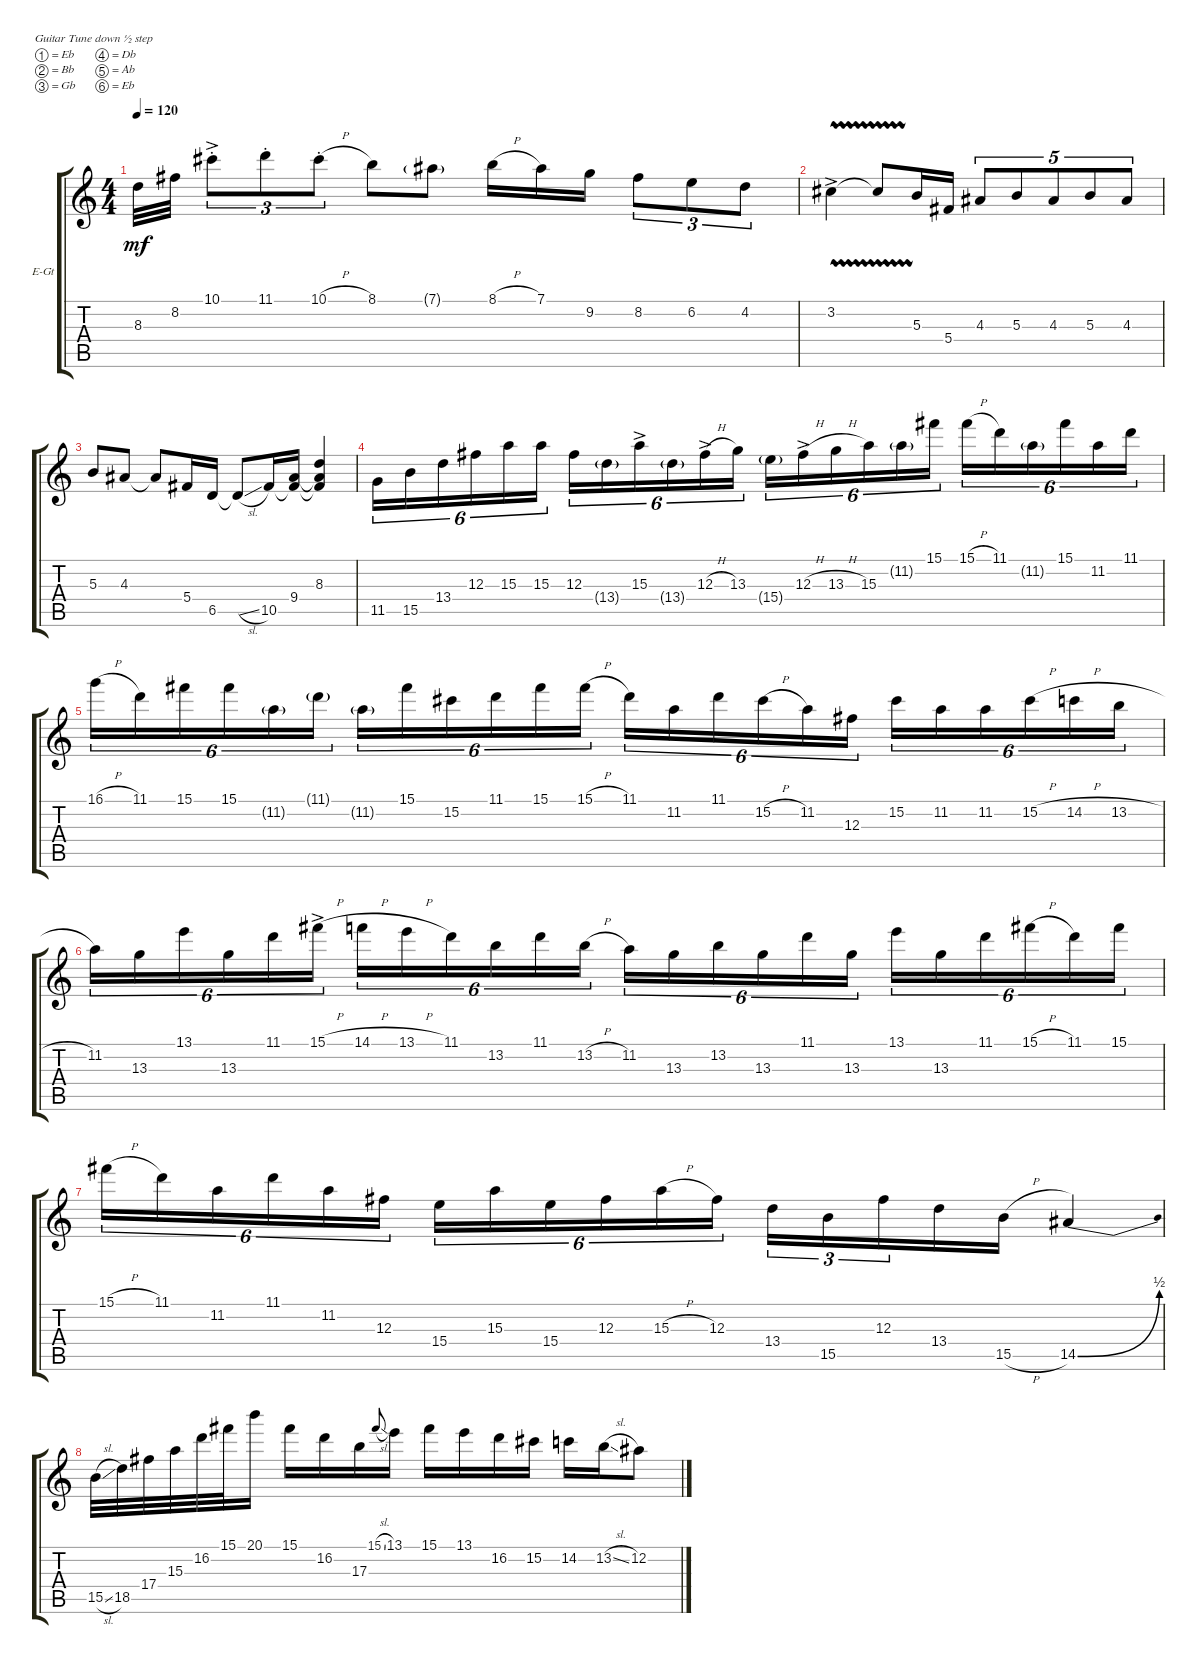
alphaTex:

\defaultSystemsLayout 4
\bracketExtendMode groupsimilarinstruments
\firstSystemTrackNameOrientation horizontal
\otherSystemsTrackNameOrientation horizontal
\track ("Electric Guitar" "E-Gt") {instrument distortionguitar}
\staff {score tabs}
\tuning (Eb4 Bb3 Gb3 Db3 Ab2 Eb2)
\ts (4 4)
\tempo 120
\clef g2
\ks c
8.3.32{dy mf} 8.2.32 10.1{ac st}.8{tu (3 2)} 11.1{st}.8{tu (3 2)} 10.1{h st}.8{tu (3 2)} 8.1.8 7.1{g}.8 8.1{h}.16 7.1.16 9.2.16 8.2.8{tu (3 2)} 6.2.8{tu (3 2)} 4.2.8{tu (3 2)} |
3.2{vw ac}.4 3.2{vw t}.8 5.3.16 5.4.16 4.3.8{tu (5 4)} 5.3.8{tu (5 4)} 4.3.8{tu (5 4)} 5.3.8{tu (5 4)} 4.3.8{tu (5 4)} |
5.3.8 4.3.8 4.3{t}.8 5.4.16 6.5.16 6.5{sl t}.8 10.5.16 (9.4 10.5{t}).16 (8.3 10.5{t} 9.4{t}).4 |
11.5.16{tu (6 4)} 15.5.16{tu (6 4)} 13.4.16{tu (6 4)} 12.3.16{tu (6 4)} 15.3.16{tu (6 4)} 15.3.16{tu (6 4)} 12.3.16{tu (6 4)} 13.4{g}.16{tu (6 4)} 15.3{ac}.16{tu (6 4)} 13.4{g}.16{tu (6 4)} 12.3{h ac}.16{tu (6 4)} 13.3.16{tu (6 4)} 15.4{g}.16{tu (6 4)} 12.3{h ac}.16{tu (6 4)} 13.3{h}.16{tu (6 4)} 15.3.16{tu (6 4)} 11.2{g}.16{tu (6 4)} 15.1.16{tu (6 4)} 15.1{h}.16{tu (6 4)} 11.1.16{tu (6 4)} 11.2{g}.16{tu (6 4)} 15.1.16{tu (6 4)} 11.2.16{tu (6 4)} 11.1.16{tu (6 4)} |
16.1{h}.16{tu (6 4)} 11.1.16{tu (6 4)} 15.1.16{tu (6 4)} 15.1.16{tu (6 4)} 11.2{g}.16{tu (6 4)} 11.1{g}.16{tu (6 4)} 11.2{g}.16{tu (6 4)} 15.1.16{tu (6 4)} 15.2.16{tu (6 4)} 11.1.16{tu (6 4)} 15.1.16{tu (6 4)} 15.1{h}.16{tu (6 4)} 11.1.16{tu (6 4)} 11.2.16{tu (6 4)} 11.1.16{tu (6 4)} 15.2{h}.16{tu (6 4)} 11.2.16{tu (6 4)} 12.3.16{tu (6 4)} 15.2.16{tu (6 4)} 11.2.16{tu (6 4)} 11.2.16{tu (6 4)} 15.2{h}.16{tu (6 4)} 14.2{h}.16{tu (6 4)} 13.2{h}.16{tu (6 4)} |
11.2.16{tu (6 4)} 13.3.16{tu (6 4)} 13.1.16{tu (6 4)} 13.3.16{tu (6 4)} 11.1.16{tu (6 4)} 15.1{h ac}.16{tu (6 4)} 14.1{h}.16{tu (6 4)} 13.1{h}.16{tu (6 4)} 11.1.16{tu (6 4)} 13.2.16{tu (6 4)} 11.1.16{tu (6 4)} 13.2{h}.16{tu (6 4)} 11.2.16{tu (6 4)} 13.3.16{tu (6 4)} 13.2.16{tu (6 4)} 13.3.16{tu (6 4)} 11.1.16{tu (6 4)} 13.3.16{tu (6 4)} 13.1.16{tu (6 4)} 13.3.16{tu (6 4)} 11.1.16{tu (6 4)} 15.1{h}.16{tu (6 4)} 11.1.16{tu (6 4)} 15.1.16{tu (6 4)} |
15.1{h}.16{tu (6 4)} 11.1.16{tu (6 4)} 11.2.16{tu (6 4)} 11.1.16{tu (6 4)} 11.2.16{tu (6 4)} 12.3.16{tu (6 4)} 15.4.16{tu (6 4)} 15.3.16{tu (6 4)} 15.4.16{tu (6 4)} 12.3.16{tu (6 4)} 15.3{h}.16{tu (6 4)} 12.3.16{tu (6 4)} 13.4.16{tu (3 2) beam merge} 15.5.16{tu (3 2) beam merge} 12.3.16{tu (3 2) beam merge} 13.4.16{beam merge} 15.5{h}.16 14.5{be (bend 0 0 15.6 2)}.4 |
15.5{sl}.32 18.5.32 17.4.32 15.3.32 16.2.32 15.1.32 20.1.16 15.1.16 16.2.16 17.3.16 15.1{sl}.8{gr onbeat} 13.1.16 15.1.16 13.1.16 16.2.16 15.2.16 14.2.16 13.2{sl}.16 12.2.8
